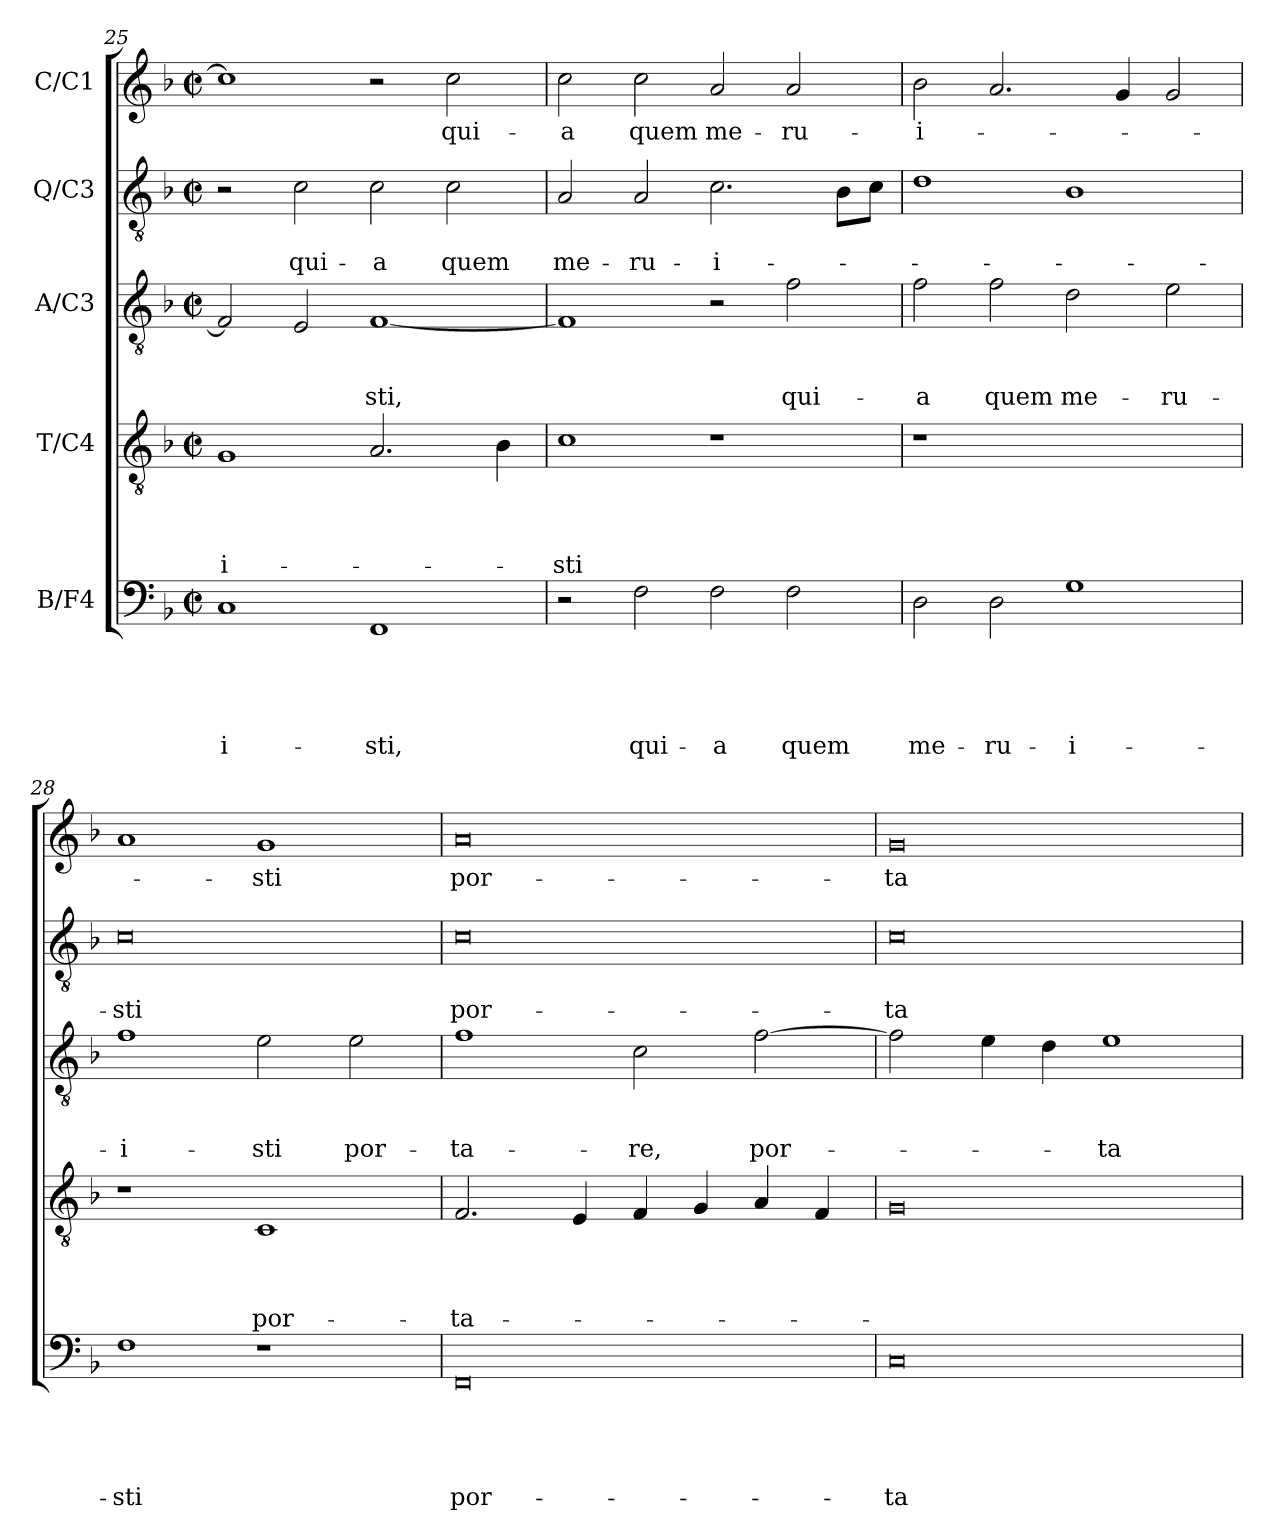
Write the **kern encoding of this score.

**kern	**text	**text	**text	**text	**text	**kern	**text	**text	**text	**text	**kern	**text	**text	**text	**kern	**text	**text	**kern	**text
*part5	*part5	*part5	*part5	*part5	*part5	*part4	*part4	*part4	*part4	*part4	*part3	*part3	*part3	*part3	*part2	*part2	*part2	*part1	*part1
*staff5	*staff5	*staff5	*staff5	*staff5	*staff5	*staff4	*staff4	*staff4	*staff4	*staff4	*staff3	*staff3	*staff3	*staff3	*staff2	*staff2	*staff2	*staff1	*staff1
*I"B/F4	*	*	*	*	*	*I"T/C4	*	*	*	*	*I"A/C3	*	*	*	*I"Q/C3	*	*	*I"C/C1	*
*clefF4	*	*	*	*	*	*clefGv2	*	*	*	*	*clefGv2	*	*	*	*clefGv2	*	*	*clefG2	*
*k[b-]	*	*	*	*	*	*k[b-]	*	*	*	*	*k[b-]	*	*	*	*k[b-]	*	*	*k[b-]	*
*F:	*	*	*	*	*	*F:	*	*	*	*	*F:	*	*	*	*F:	*	*	*F:	*
*M2/2	*	*	*	*	*	*M2/2	*	*	*	*	*M2/2	*	*	*	*M2/2	*	*	*M2/2	*
*met(c|)	*	*	*	*	*	*met(c|)	*	*	*	*	*met(c|)	*	*	*	*met(c|)	*	*	*met(c|)	*
=25	=25	=25	=25	=25	=25	=25	=25	=25	=25	=25	=25	=25	=25	=25	=25	=25	=25	=25	=25
!	!	!	!	!	!LO:LY:b	!	!	!	!	!LO:LY:b	!	!	!	!	!	!	!	!	!
1C	.	.	.	.	-i-	1G	.	.	.	-i-	2F/]	.	.	.	2r	.	.	1cc]	.
!	!	!	!	!	!	!	!	!	!	!	!	!	!	!	!	!	!LO:LY:b	!	!
.	.	.	.	.	.	.	.	.	.	.	2E/	.	.	.	2c\	.	qui-	.	.
!	!	!	!	!	!LO:LY:b	!	!	!	!	!	!	!	!	!LO:LY:b	!	!	!LO:LY:b	!	!
1FF	.	.	.	.	-sti,	2.A/	.	.	.	.	[1F	.	.	-sti,	2c\	.	-a	2r	.
!	!	!	!	!	!	!	!	!	!	!	!	!	!	!	!	!	!LO:LY:b	!	!LO:LY:b
.	.	.	.	.	.	.	.	.	.	.	.	.	.	.	2c\	.	quem	2cc\	qui-
.	.	.	.	.	.	4B-\	.	.	.	.	.	.	.	.	.	.	.	.	.
!!LO:LB:g=z
=26	=26	=26	=26	=26	=26	=26	=26	=26	=26	=26	=26	=26	=26	=26	=26	=26	=26	=26	=26
!	!	!	!	!	!	!	!	!	!	!LO:LY:b	!	!	!	!	!	!	!LO:LY:b	!	!LO:LY:b
2r	.	.	.	.	.	1c	.	.	.	-sti	1F]	.	.	.	2A/	.	me-	2cc\	-a
!	!	!	!	!	!LO:LY:b	!	!	!	!	!	!	!	!	!	!	!	!LO:LY:b	!	!LO:LY:b
2F\	.	.	.	.	qui-	.	.	.	.	.	.	.	.	.	2A/	.	-ru-	2cc\	quem
!	!	!	!	!	!LO:LY:b	!	!	!	!	!	!	!	!	!	!	!	!LO:LY:b	!	!LO:LY:b
2F\	.	.	.	.	-a	1r	.	.	.	.	2r	.	.	.	2.c\	.	-i-	2a/	me-
!	!	!	!	!	!LO:LY:b	!	!	!	!	!	!	!	!	!LO:LY:b	!	!	!	!	!LO:LY:b
2F\	.	.	.	.	quem	.	.	.	.	.	2f\	.	.	qui-	.	.	.	2a/	-ru-
.	.	.	.	.	.	.	.	.	.	.	.	.	.	.	8B-\L	.	.	.	.
.	.	.	.	.	.	.	.	.	.	.	.	.	.	.	8c\J	.	.	.	.
=27	=27	=27	=27	=27	=27	=27	=27	=27	=27	=27	=27	=27	=27	=27	=27	=27	=27	=27	=27
!	!	!	!	!	!LO:LY:b	!	!	!	!	!	!	!	!	!LO:LY:b	!	!	!	!	!LO:LY:b
2D\	.	.	.	.	me-	1r	.	.	.	.	2f\	.	.	-a	1d	.	.	2b-\	-i-
!	!	!	!	!	!LO:LY:b	!	!	!	!	!	!	!	!	!LO:LY:b	!	!	!	!	!
2D\	.	.	.	.	-ru-	.	.	.	.	.	2f\	.	.	quem	.	.	.	2.a/	.
!	!	!	!	!	!LO:LY:b	!	!	!	!	!	!	!	!	!LO:LY:b	!	!	!	!	!
1G	.	.	.	.	-i-	1ryy	.	.	.	.	2d\	.	.	me-	1B-	.	.	.	.
.	.	.	.	.	.	.	.	.	.	.	.	.	.	.	.	.	.	4g/	.
!	!	!	!	!	!	!	!	!	!	!	!	!	!	!LO:LY:b	!	!	!	!	!
.	.	.	.	.	.	.	.	.	.	.	2e\	.	.	-ru-	.	.	.	2g/	.
=28	=28	=28	=28	=28	=28	=28	=28	=28	=28	=28	=28	=28	=28	=28	=28	=28	=28	=28	=28
!	!	!	!	!	!LO:LY:b	!	!	!	!	!	!	!	!	!LO:LY:b	!	!	!LO:LY:b	!	!
1F	.	.	.	.	-sti	1r	.	.	.	.	1f	.	.	-i-	0c	.	-sti	1a	.
!	!	!	!	!	!	!	!	!	!	!LO:LY:b	!	!	!	!LO:LY:b	!	!	!	!	!LO:LY:b
1r	.	.	.	.	.	1C	.	.	.	por-	2e\	.	.	-sti	.	.	.	1g	-sti
!	!	!	!	!	!	!	!	!	!	!	!	!	!	!LO:LY:b	!	!	!	!	!
.	.	.	.	.	.	.	.	.	.	.	2e\	.	.	por-	.	.	.	.	.
=29	=29	=29	=29	=29	=29	=29	=29	=29	=29	=29	=29	=29	=29	=29	=29	=29	=29	=29	=29
!	!	!	!	!	!LO:LY:b	!	!	!	!	!LO:LY:b	!	!	!	!LO:LY:b	!	!	!LO:LY:b	!	!LO:LY:b
0FF	.	.	.	.	por-	2.F/	.	.	.	-ta-	1f	.	.	-ta-	0c	.	por-	0a	por-
.	.	.	.	.	.	4E/	.	.	.	.	.	.	.	.	.	.	.	.	.
!	!	!	!	!	!	!	!	!	!	!	!	!	!	!LO:LY:b	!	!	!	!	!
.	.	.	.	.	.	4F/	.	.	.	.	2c\	.	.	-re,	.	.	.	.	.
.	.	.	.	.	.	4G/	.	.	.	.	.	.	.	.	.	.	.	.	.
!	!	!	!	!	!	!	!	!	!	!	!	!	!	!LO:LY:b	!	!	!	!	!
.	.	.	.	.	.	4A/	.	.	.	.	[2f\	.	.	por-	.	.	.	.	.
.	.	.	.	.	.	4F/	.	.	.	.	.	.	.	.	.	.	.	.	.
=30	=30	=30	=30	=30	=30	=30	=30	=30	=30	=30	=30	=30	=30	=30	=30	=30	=30	=30	=30
!	!	!	!	!	!LO:LY:b	!	!	!	!	!	!	!	!	!	!	!	!LO:LY:b	!	!LO:LY:b
0C	.	.	.	.	-ta-	0G	.	.	.	.	2f\]	.	.	.	0c	.	-ta-	0g	-ta-
.	.	.	.	.	.	.	.	.	.	.	4e\	.	.	.	.	.	.	.	.
.	.	.	.	.	.	.	.	.	.	.	4d\	.	.	.	.	.	.	.	.
!	!	!	!	!	!	!	!	!	!	!	!	!	!	!LO:LY:b	!	!	!	!	!
.	.	.	.	.	.	.	.	.	.	.	1e	.	.	-ta-	.	.	.	.	.
=	=	=	=	=	=	=	=	=	=	=	=	=	=	=	=	=	=	=	=
*-	*-	*-	*-	*-	*-	*-	*-	*-	*-	*-	*-	*-	*-	*-	*-	*-	*-	*-	*-
